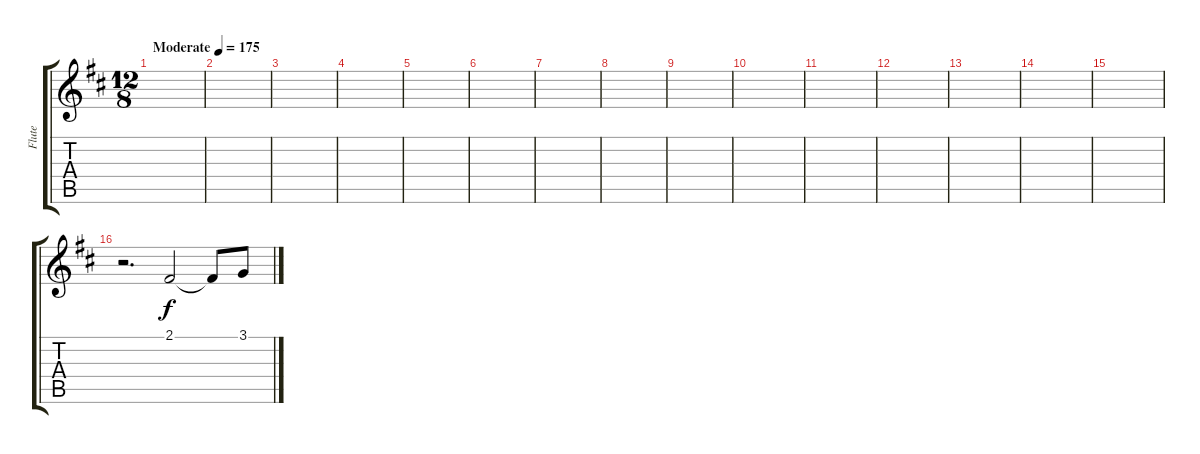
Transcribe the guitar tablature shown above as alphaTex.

\track ("Flute" "Flute") {instrument flute bank 255}
\staff {score tabs}
\tuning (E4 B3 G3 D3 A2 E2) {hide}
\ts (12 8)
\tempo (175 "Moderate")
\clef g2
\ks d
|
|
|
|
|
|
|
|
|
|
|
|
|
|
|
r.2{d} 2.1.2 2.1{t}.8 3.1.8
